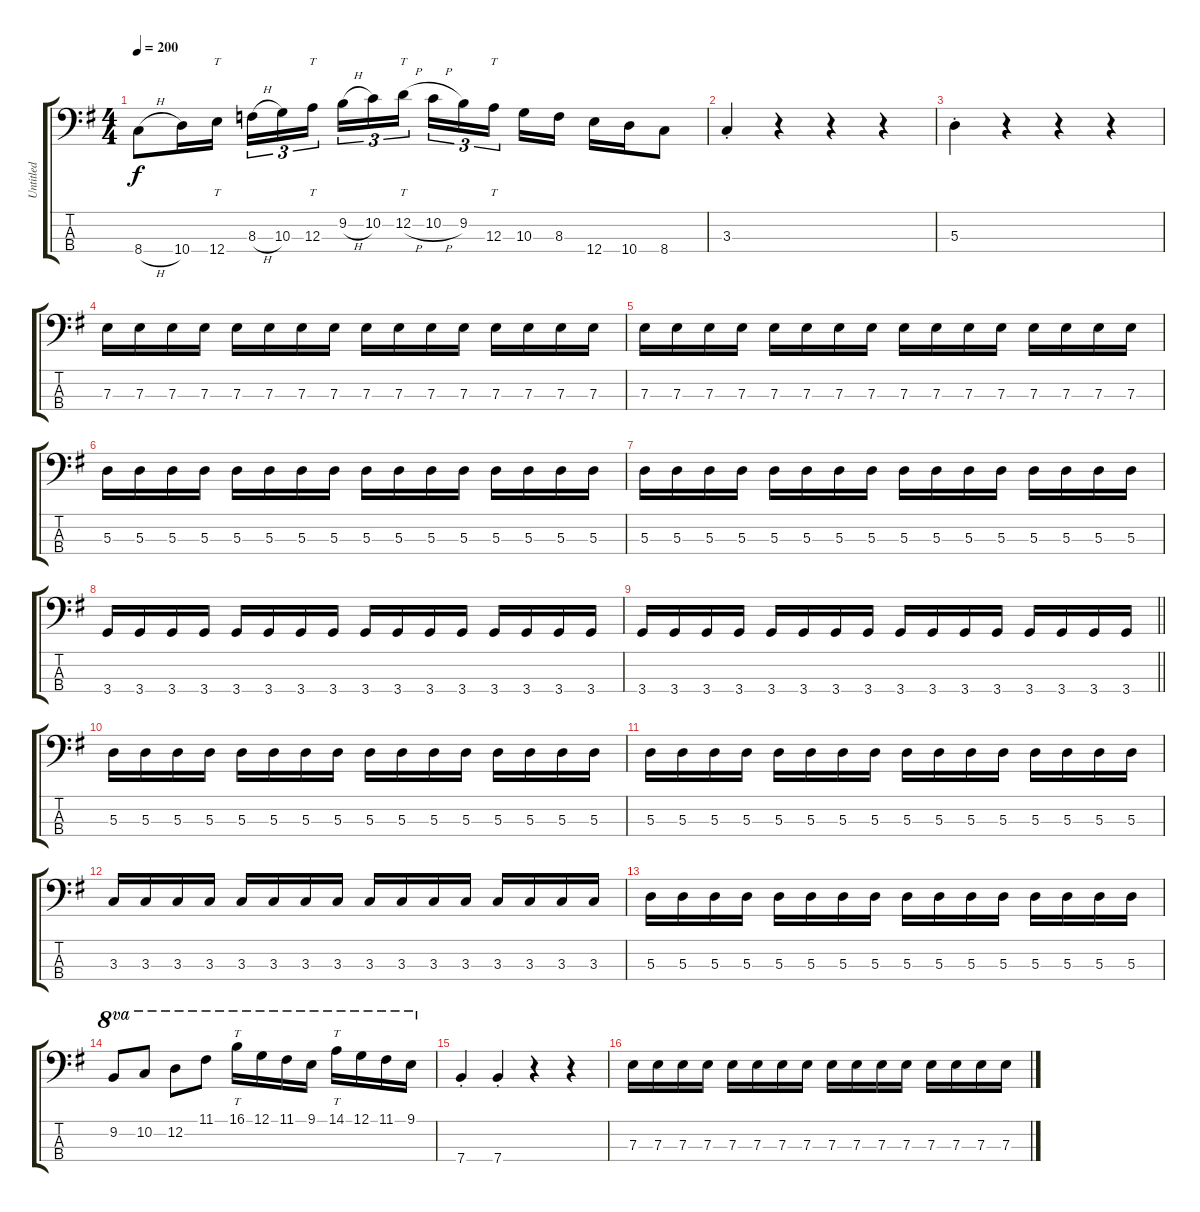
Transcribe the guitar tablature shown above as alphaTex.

\track ("Untitled" "Untitled") {instrument electricbassfinger}
\staff {score tabs}
\tuning (G2 D2 A1 E1) {hide}
\ts (4 4)
\tempo 200
\clef f4
\ks g
8.4{h}.8{dy f} 10.4.16 12.4.16{tt} 8.3{h}.16{tu (3 2)} 10.3.16{tu (3 2)} 12.3.16{tt tu (3 2) beam splitsecondary} 9.2{h}.16{tu (3 2)} 10.2.16{tu (3 2)} 12.2{h}.16{tt tu (3 2)} 10.2{h}.16{tu (3 2)} 9.2.16{tu (3 2)} 12.3.16{tt tu (3 2) beam splitsecondary} 10.3.16 8.3.16 12.4.16 10.4.16 8.4.8 |
3.3{st}.4 r.4 r.4 r.4 |
5.3{st}.4 r.4 r.4 r.4 |
7.3.16 7.3.16 7.3.16 7.3.16 7.3.16 7.3.16 7.3.16 7.3.16 7.3.16 7.3.16 7.3.16 7.3.16 7.3.16 7.3.16 7.3.16 7.3.16 |
7.3.16 7.3.16 7.3.16 7.3.16 7.3.16 7.3.16 7.3.16 7.3.16 7.3.16 7.3.16 7.3.16 7.3.16 7.3.16 7.3.16 7.3.16 7.3.16 |
5.3.16 5.3.16 5.3.16 5.3.16 5.3.16 5.3.16 5.3.16 5.3.16 5.3.16 5.3.16 5.3.16 5.3.16 5.3.16 5.3.16 5.3.16 5.3.16 |
5.3.16 5.3.16 5.3.16 5.3.16 5.3.16 5.3.16 5.3.16 5.3.16 5.3.16 5.3.16 5.3.16 5.3.16 5.3.16 5.3.16 5.3.16 5.3.16 |
3.4.16 3.4.16 3.4.16 3.4.16 3.4.16 3.4.16 3.4.16 3.4.16 3.4.16 3.4.16 3.4.16 3.4.16 3.4.16 3.4.16 3.4.16 3.4.16 |
\barLineRight lightlight
3.4.16 3.4.16 3.4.16 3.4.16 3.4.16 3.4.16 3.4.16 3.4.16 3.4.16 3.4.16 3.4.16 3.4.16 3.4.16 3.4.16 3.4.16 3.4.16 |
5.3.16 5.3.16 5.3.16 5.3.16 5.3.16 5.3.16 5.3.16 5.3.16 5.3.16 5.3.16 5.3.16 5.3.16 5.3.16 5.3.16 5.3.16 5.3.16 |
5.3.16 5.3.16 5.3.16 5.3.16 5.3.16 5.3.16 5.3.16 5.3.16 5.3.16 5.3.16 5.3.16 5.3.16 5.3.16 5.3.16 5.3.16 5.3.16 |
3.3.16 3.3.16 3.3.16 3.3.16 3.3.16 3.3.16 3.3.16 3.3.16 3.3.16 3.3.16 3.3.16 3.3.16 3.3.16 3.3.16 3.3.16 3.3.16 |
5.3.16 5.3.16 5.3.16 5.3.16 5.3.16 5.3.16 5.3.16 5.3.16 5.3.16 5.3.16 5.3.16 5.3.16 5.3.16 5.3.16 5.3.16 5.3.16 |
9.2.8{ot 8va} 10.2.8{ot 8va} 12.2.8{ot 8va} 11.1.8{ot 8va} 16.1.16{tt ot 8va} 12.1.16{ot 8va} 11.1.16{ot 8va} 9.1.16{ot 8va} 14.1.16{tt ot 8va} 12.1.16{ot 8va} 11.1.16{ot 8va} 9.1.16{ot 8va} |
7.4{st}.4 7.4{st}.4 r.4 r.4 |
7.3.16 7.3.16 7.3.16 7.3.16 7.3.16 7.3.16 7.3.16 7.3.16 7.3.16 7.3.16 7.3.16 7.3.16 7.3.16 7.3.16 7.3.16 7.3.16
